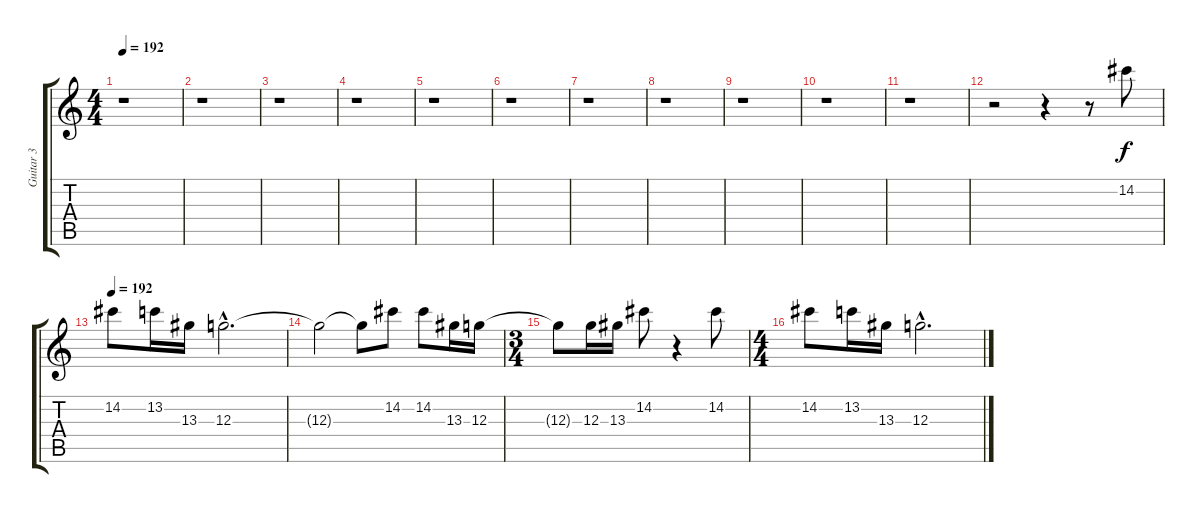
\track ("Guitar 3" "Guitar 3") {instrument distortionguitar}
\staff {score tabs}
\tuning (E4 B3 G3 D3 A2 E2) {hide}
\ts (4 4)
\tempo 192
\clef g2
\ks c
r.1{dy ff} |
r.1 |
r.1 |
r.1 |
r.1 |
r.1 |
r.1 |
r.1 |
r.1 |
r.1 |
r.1 |
r.2 r.4 r.8 14.2.8{dy f} |
\tempo 192
14.2.8 13.2.16 13.3.16 12.3{hac}.2{d} |
12.3{t}.2 12.3{t}.8 14.2.8 14.2.8 13.3.16 12.3.16 |
\ts (3 4)
12.3{t}.8 12.3.16 13.3.16 14.2.8 r.4 14.2.8 |
\ts (4 4)
14.2.8 13.2.16 13.3.16 12.3{hac}.2{d}
